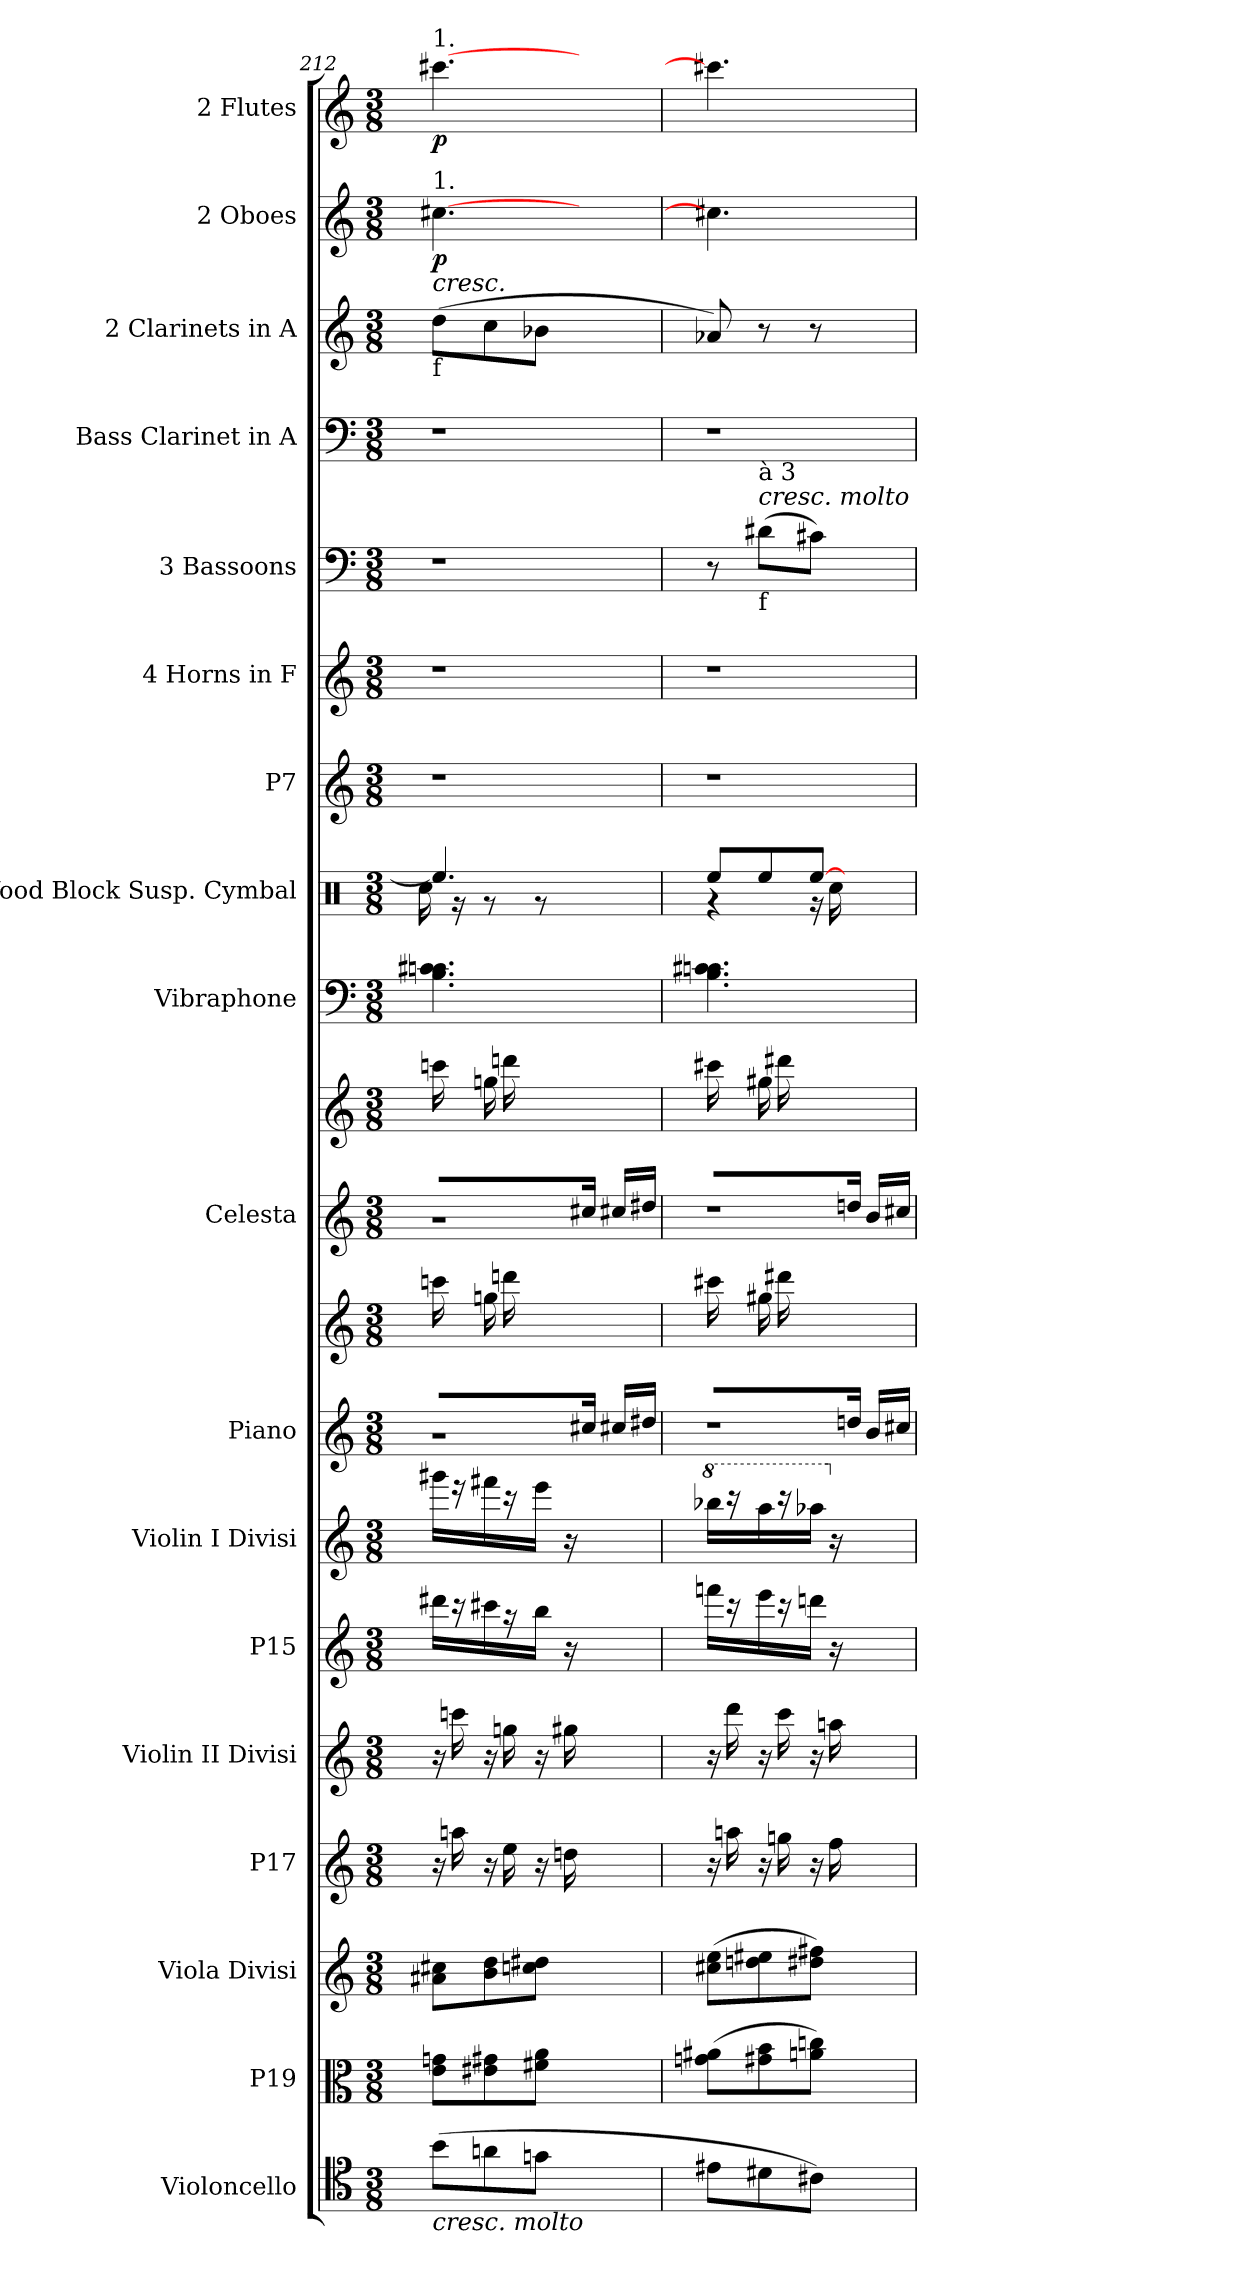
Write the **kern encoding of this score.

**kern	**kern	**kern	**kern	**kern	**kern	**kern	**kern	**kern	**kern	**kern	**kern	**kern	**kern	**kern	**kern	**kern	**kern	**kern	**dynam	**kern	**dynam
*part18	*part17	*part16	*part15	*part14	*part13	*part12	*part11	*part11	*part10	*part10	*part9	*part8	*part7	*part6	*part5	*part4	*part3	*part2	*part2	*part1	*part1
*staff20	*staff19	*staff18	*staff17	*staff16	*staff15	*staff14	*staff13	*staff12	*staff11	*staff10	*staff9	*staff8	*staff7	*staff6	*staff5	*staff4	*staff3	*staff2	*staff2	*staff1	*staff1
*I"Violoncello	*I"P19	*I"Viola Divisi	*I"P17	*I"Violin II Divisi	*I"P15	*I"Violin I Divisi	*I"Piano	*	*I"Celesta	*	*I"Vibraphone	*I"Wood Block Susp. Cymbal	*I"P7	*I"4 Horns in F	*I"3 Bassoons	*I"Bass Clarinet in A	*I"2 Clarinets in A	*I"2 Oboes	*	*I"2 Flutes	*
*I'Vc.	*I'Vla.	*I'Vla.	*I'Vln. II	*I'Vln. II	*I'Vln. I	*I'Vln. I	*I'Pno.	*	*I'Cel.	*	*I'Vib.	*I'Perc.	*I'Hn.	*I'Hn.	*I'Bsn.	*I'Cl.	*I'Cl.	*I'Ob.	*	*I'Fl.	*
*clefC4	*clefC3	*clefG2	*clefG2	*clefG2	*clefG2	*clefG2	*clefG2	*clefG2	*clefG2	*clefG2	*clefF4	*clefX	*clefG2	*clefG2	*clefF4	*clefF4	*clefG2	*clefG2	*	*clefG2	*
*	*	*	*	*	*	*	*	*	*ITrd-7c-12	*ITrd-7c-12	*	*	*ITrd4c7	*ITrd4c7	*	*ITrd2c3	*ITrd2c3	*	*	*	*
*k[]	*k[]	*k[]	*k[]	*k[]	*k[]	*k[]	*k[]	*k[]	*k[]	*k[]	*k[]	*k[]	*k[b-]	*k[b-]	*k[]	*k[f#c#g#]	*k[f#c#g#]	*k[]	*	*k[]	*
*M3/8	*M3/8	*M3/8	*M3/8	*M3/8	*M3/8	*M3/8	*M3/8	*M3/8	*M3/8	*M3/8	*M3/8	*M3/8	*M3/8	*M3/8	*M3/8	*M3/8	*M3/8	*M3/8	*	*M3/8	*
=212	=212	=212	=212	=212	=212	=212	=212	=212	=212	=212	=212	=212	=212	=212	=212	=212	=212	=212	=212	=212	=212
!	!	!	!	!	!	!	!	!	!	!	!	!	!	!	!	!	!	!	!	!LO:TX:a:t=1.	!
!	!	!	!	!	!	!	!	!	!	!	!	!	!	!	!	!	!	!LO:TX:a:t=1.	!	!	!
!	!	!	!	!	!	!	!	!	!	!	!	!	!	!	!	!	!LO:TX:b:t=f	!	!	!	!
!	!	!	!	!	!	!	!	!	!	!	!	!	!	!	!	!	!LO:TX:i:t=cresc.	!	!	!	!
!LO:TX:b:i:t=cresc. molto	!	!	!	!	!	!	!	!	!	!	!	!	!	!	!	!	!	!	!	!	!
!	!	!	!	!	!	!	!LO:N:vis=1	!	!LO:N:vis=1	!	!	!	!LO:N:vis=1	!LO:N:vis=1	!LO:N:vis=1	!LO:N:vis=1	!	!	!	!	!
*	*	*	*	*	*	*	*	*	*	*	*	*^	*	*	*	*	*	*	*	*	*
(8bi\L	8ei\ 8gniL	8a#Xi\ 8cc#XiL	16r	16r	16ddd#Xi\LL	16ggg#Xi\LL	4.r	16cccni\LL	4.r	16ccccni\LL	4.Bi\ 4.c#Xi 4.cni	4.Reei/]	16Rcci\	4.r	4.r	4.r	4.r	(8bi\L	[>4.cc#Xi\	p	[>4.ccc#Xi\	p
.	.	.	16aani\	16cccni\	16r	16r	.	16ryy	.	16ryy	.	.	16r	.	.	.	.	.	.	.	.	.
8ani\	8e#Xi\ 8g#Xi	8bi\ 8ddi	16r	16r	16ccc#Xi\	16fff#Xi\	.	16ggni\LL	.	16gggni\LL	.	.	8r	.	.	.	.	8ai\	.	.	.	.
.	.	.	16eei\	16ggni\	16r	16r	.	16dddni\JJ	.	16ddddni\JJ	.	.	.	.	.	.	.	.	.	.	.	.
8gni\J	8f#Xi\ 8aiJ	8ccni\ 8dd#XiJ	16r	16r	16bbi\JJ	16eeei\JJ	.	4ryy	.	4ryy	.	.	8r	.	.	.	.	8gni\J	.	.	.	.
.	.	.	16ddni\	16gg#Xi\	16r	16r	.	.	.	.	.	.	.	.	.	.	.	.	.	.	.	.
8.ryy	8.ryy	8.ryy	8.ryy	8.ryy	8.ryy	8.ryy	16cc#Xi/JJ	.	16ccc#Xi/JJ	.	8.ryy	8.ryy	8.ryy	8.ryy	8.ryy	8.ryy	8.ryy	8.ryy	8.ryy	.	8.ryy	.
.	.	.	.	.	.	.	16cc#Xi/LL	.	16ccc#Xi/LL	.	.	.	.	.	.	.	.	.	.	.	.	.
.	.	.	.	.	.	.	16dd#Xi/JJ	16ryy	16ddd#Xi/JJ	16ryy	.	.	.	.	.	.	.	.	.	.	.	.
=213	=213	=213	=213	=213	=213	=213	=213	=213	=213	=213	=213	=213	=213	=213	=213	=213	=213	=213	=213	=213	=213	=213
*	*	*	*	*	*	*8va	*	*	*	*	*	*	*	*	*	*	*	*	*	*	*	*
!	!	!	!	!	!	!	!LO:N:vis=1	!	!LO:N:vis=1	!	!	!	!	!LO:N:vis=1	!LO:N:vis=1	!	!LO:N:vis=1	!	!	!	!	!
8e#Xi\L	(8gni\ 8a#XiL	(8cc#Xi\ 8eeiL	16r	16r	16fffni\LL	16bbb-Xi\LL	4.r	16ccc#Xi\LL	4.r	16cccc#Xi\LL	4.Bi\ 4.c#Xi 4.cni	8Reei/L	4r	4.r	4.r	8r	4.r	8fni/)	4.cc#Xi\]	.	4.ccc#Xi\]	.
.	.	.	16aani\	16dddi\	16r	16r	.	16ryy	.	16ryy	.	.	.	.	.	.	.	.	.	.	.	.
!	!	!	!	!	!	!	!	!	!	!	!	!	!	!	!	!LO:TX:b:t=f	!	!	!	!	!	!
!	!	!	!	!	!	!	!	!	!	!	!	!	!	!	!	!LO:TX:i:t=cresc. molto	!	!	!	!	!	!
!	!	!	!	!	!	!	!	!	!	!	!	!	!	!	!	!LO:TX:a:t=à 3	!	!	!	!	!	!
8d#Xi\	8g#Xi\ 8bi	8ddni\ 8ee#Xi	16r	16r	16eeei\	16aaai\	.	16gg#Xi\LL	.	16ggg#Xi\LL	.	8Reei/	.	.	.	(8d#Xi\L	.	8r	.	.	.	.
.	.	.	16ggni\	16ccci\	16r	16r	.	16ddd#Xi\JJ	.	16dddd#Xi\JJ	.	.	.	.	.	.	.	.	.	.	.	.
8c#Xi\J)	8ani\ 8ccniJ)	8dd#Xi\ 8ff#XiJ)	16r	16r	16dddni\JJ	16aaa-Xi\JJ	.	4ryy	.	4ryy	.	[>8Reei/J	16r	.	.	8c#Xi\J)	.	8r	.	.	.	.
*	*	*	*	*	*	*X8va	*	*	*	*	*	*	*	*	*	*	*	*	*	*	*	*
.	.	.	16ffi\	16aani\	16r	16r	.	.	.	.	.	.	16Rcci\	.	.	.	.	.	.	.	.	.
8.ryy	8.ryy	8.ryy	8.ryy	8.ryy	8.ryy	8.ryy	16ddni/JJ	.	16dddni/JJ	.	8.ryy	8.ryy	8.ryy	8.ryy	8.ryy	8.ryy	8.ryy	8.ryy	8.ryy	.	8.ryy	.
.	.	.	.	.	.	.	16bi/LL	.	16bbi/LL	.	.	.	.	.	.	.	.	.	.	.	.	.
.	.	.	.	.	.	.	16cc#Xi/JJ	16ryy	16ccc#Xi/JJ	16ryy	.	.	.	.	.	.	.	.	.	.	.	.
*	*	*	*	*	*	*	*	*	*	*	*	*v	*v	*	*	*	*	*	*	*	*	*
=	=	=	=	=	=	=	=	=	=	=	=	=	=	=	=	=	=	=	=	=	=
*-	*-	*-	*-	*-	*-	*-	*-	*-	*-	*-	*-	*-	*-	*-	*-	*-	*-	*-	*-	*-	*-
